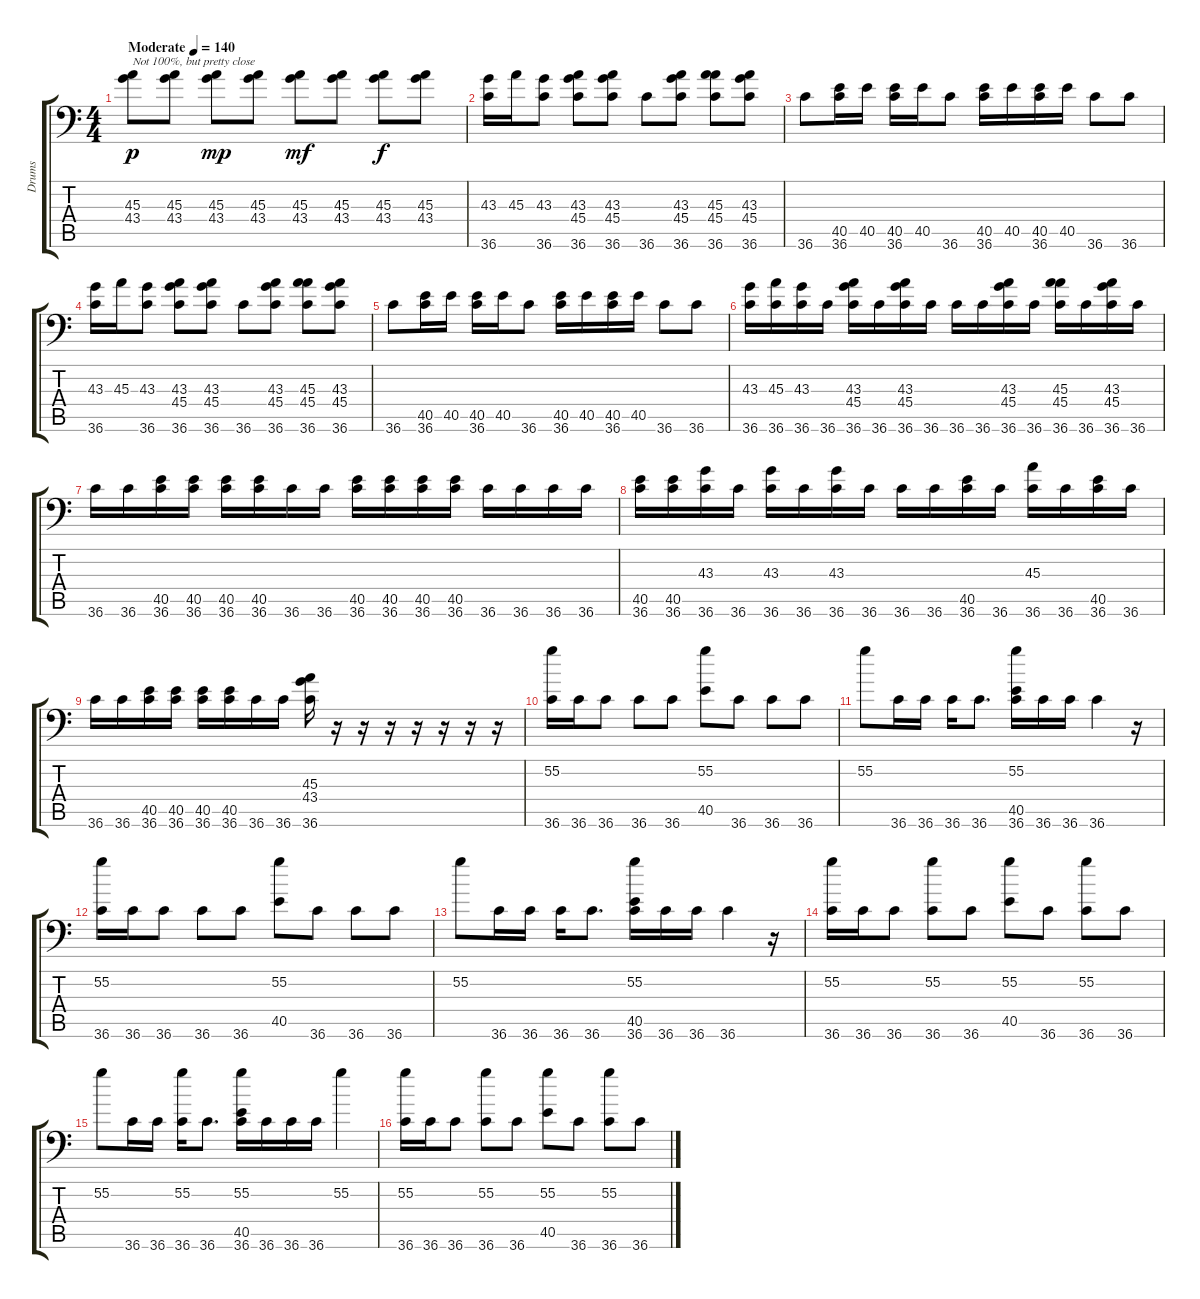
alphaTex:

\track ("Drums" "Drums") {instrument acousticgrandpiano}
\staff {score tabs}
\tuning (C-1 C-1 C-1 C-1 C-1 C-1) {hide}
\ts (4 4)
\tempo (140 "Moderate")
\clef f4
\ks c
(45.3 43.4).8{txt "Not 100%, but pretty close" dy p instrument acousticgrandpiano} (45.3 43.4).8 (45.3 43.4).8{dy mp} (45.3 43.4).8 (45.3 43.4).8{dy mf} (45.3 43.4).8 (45.3 43.4).8{dy f} (45.3 43.4).8 |
(43.3 36.6).16 45.3.16 (43.3 36.6).8 (43.3 45.4 36.6).8 (43.3 45.4 36.6).8 36.6.8 (43.3 45.4 36.6).8 (45.3 45.4 36.6).8 (43.3 45.4 36.6).8 |
36.6.8 (40.5 36.6).16 40.5.16 (40.5 36.6).16 40.5.16 36.6.8 (40.5 36.6).16 40.5.16 (40.5 36.6).16 40.5.16 36.6.8 36.6.8 |
(43.3 36.6).16 45.3.16 (43.3 36.6).8 (43.3 45.4 36.6).8 (43.3 45.4 36.6).8 36.6.8 (43.3 45.4 36.6).8 (45.3 45.4 36.6).8 (43.3 45.4 36.6).8 |
36.6.8 (40.5 36.6).16 40.5.16 (40.5 36.6).16 40.5.16 36.6.8 (40.5 36.6).16 40.5.16 (40.5 36.6).16 40.5.16 36.6.8 36.6.8 |
(43.3 36.6).16 (45.3 36.6).16 (43.3 36.6).16 36.6.16 (43.3 45.4 36.6).16 36.6.16 (43.3 45.4 36.6).16 36.6.16 36.6.16 36.6.16 (43.3 45.4 36.6).16 36.6.16 (45.3 45.4 36.6).16 36.6.16 (43.3 45.4 36.6).16 36.6.16 |
36.6.16 36.6.16 (40.5 36.6).16 (40.5 36.6).16 (40.5 36.6).16 (40.5 36.6).16 36.6.16 36.6.16 (40.5 36.6).16 (40.5 36.6).16 (40.5 36.6).16 (40.5 36.6).16 36.6.16 36.6.16 36.6.16 36.6.16 |
(40.5 36.6).16 (40.5 36.6).16 (43.3 36.6).16 36.6.16 (43.3 36.6).16 36.6.16 (43.3 36.6).16 36.6.16 36.6.16 36.6.16 (40.5 36.6).16 36.6.16 (45.3 36.6).16 36.6.16 (40.5 36.6).16 36.6.16 |
36.6.16 36.6.16 (40.5 36.6).16 (40.5 36.6).16 (40.5 36.6).16 (40.5 36.6).16 36.6.16 36.6.16 (45.3 43.4 36.6).16 r.16 r.16 r.16 r.16 r.16 r.16 r.16 |
(55.2 36.6).16 36.6.16 36.6.8 36.6.8 36.6.8 (55.2 40.5).8 36.6.8 36.6.8 36.6.8 |
55.2.8 36.6.16 36.6.16 36.6.16 36.6.8{d} (55.2 40.5 36.6).16 36.6.16 36.6.16 36.6.4 r.16 |
(55.2 36.6).16 36.6.16 36.6.8 36.6.8 36.6.8 (55.2 40.5).8 36.6.8 36.6.8 36.6.8 |
55.2.8 36.6.16 36.6.16 36.6.16 36.6.8{d} (55.2 40.5 36.6).16 36.6.16 36.6.16 36.6.4 r.16 |
(55.2 36.6).16 36.6.16 36.6.8 (55.2 36.6).8 36.6.8 (55.2 40.5).8 36.6.8 (55.2 36.6).8 36.6.8 |
55.2.8 36.6.16 36.6.16 (55.2 36.6).16 36.6.8{d} (55.2 40.5 36.6).16 36.6.16 36.6.16 36.6.16 55.2.4 |
(55.2 36.6).16 36.6.16 36.6.8 (55.2 36.6).8 36.6.8 (55.2 40.5).8 36.6.8 (55.2 36.6).8 36.6.8
